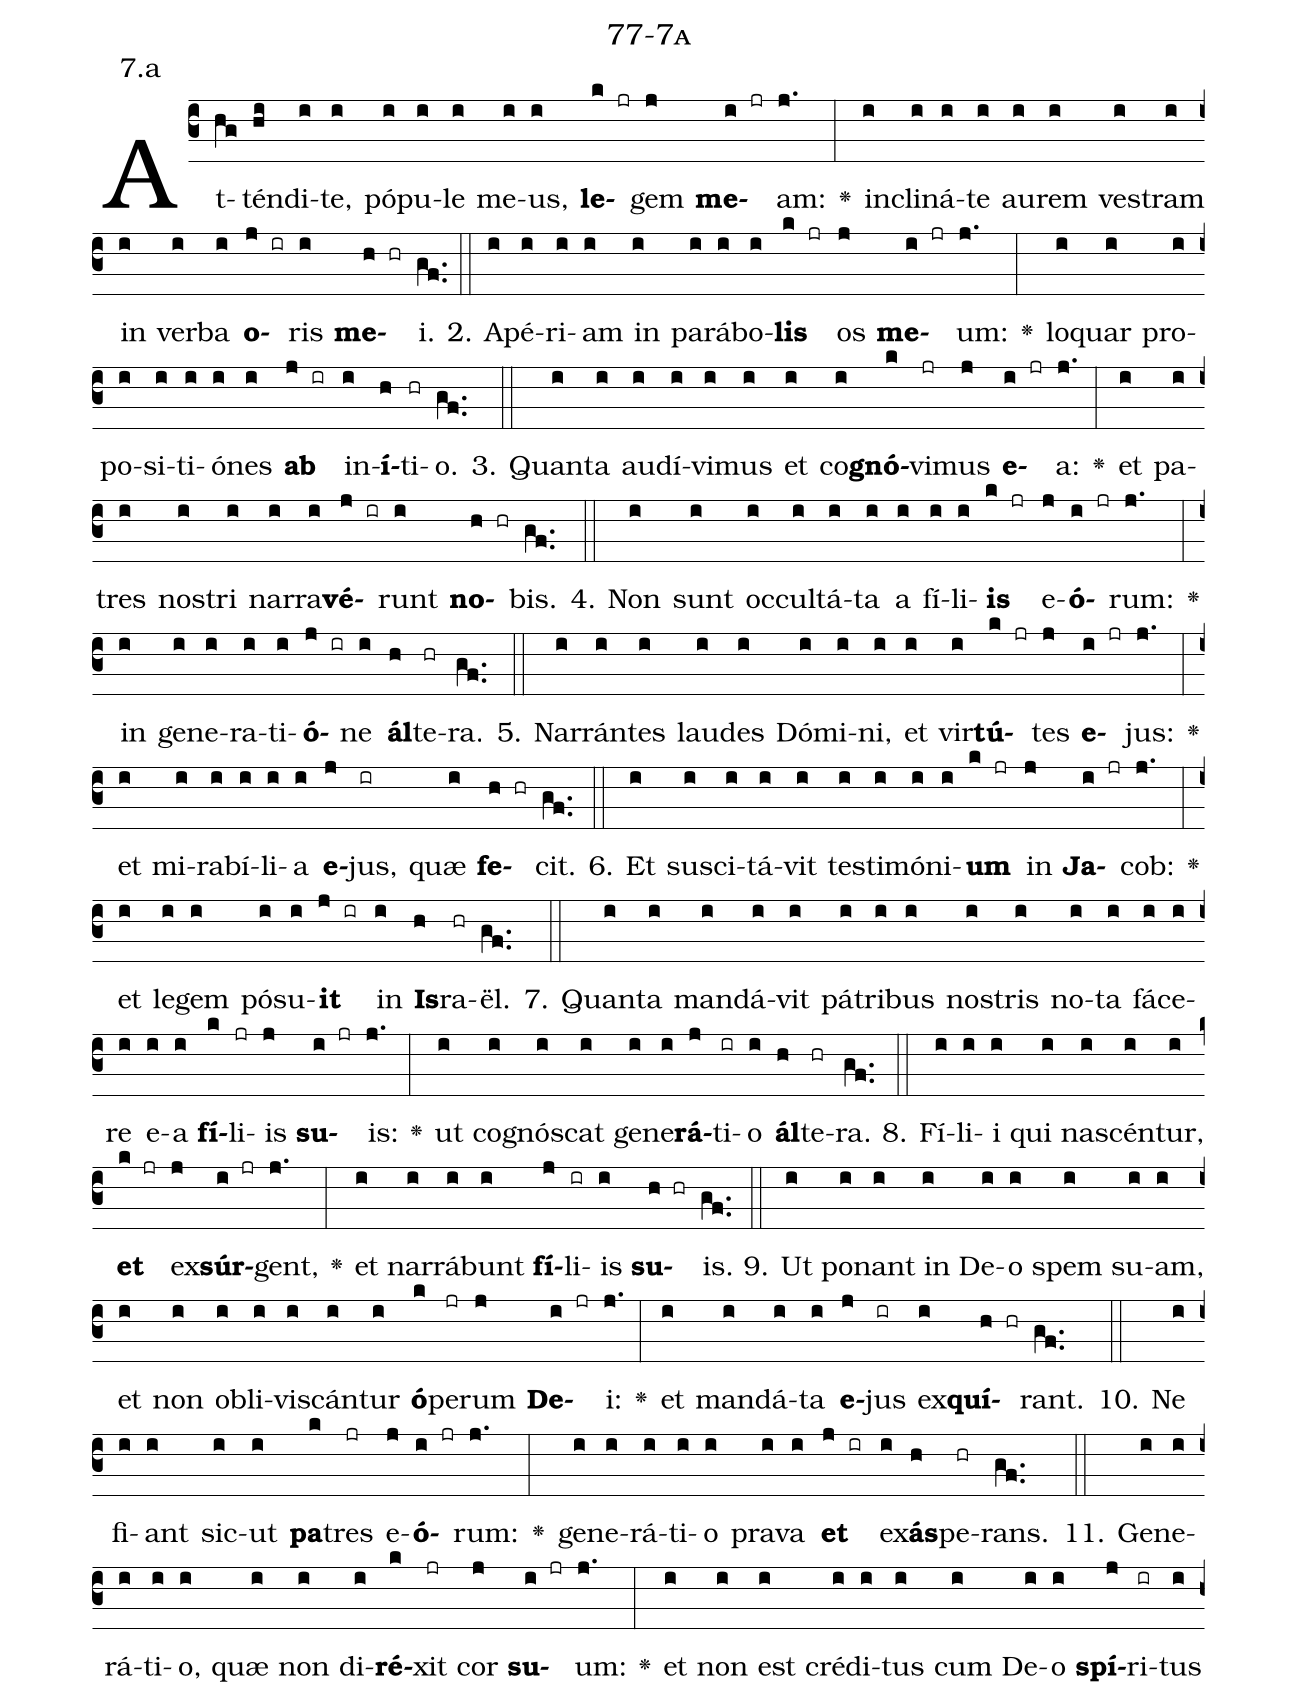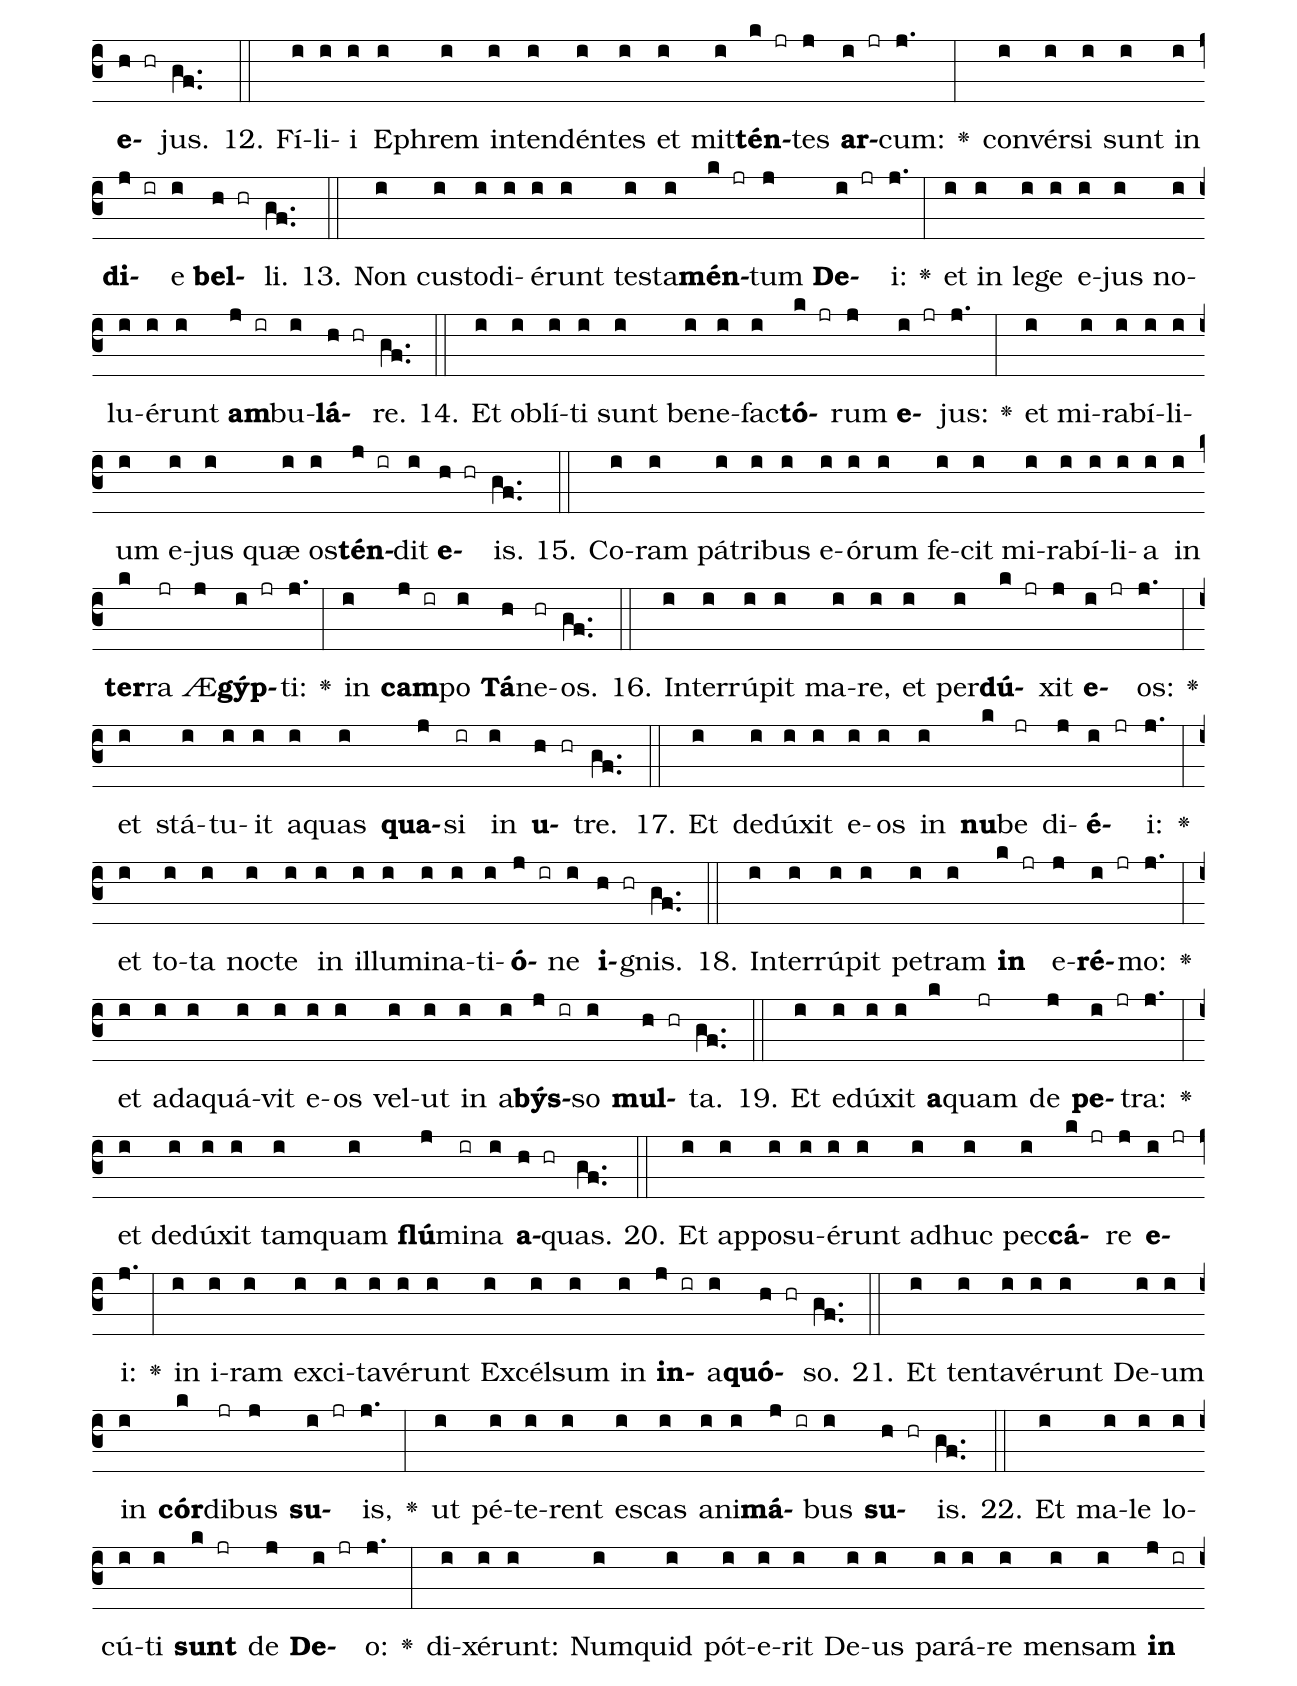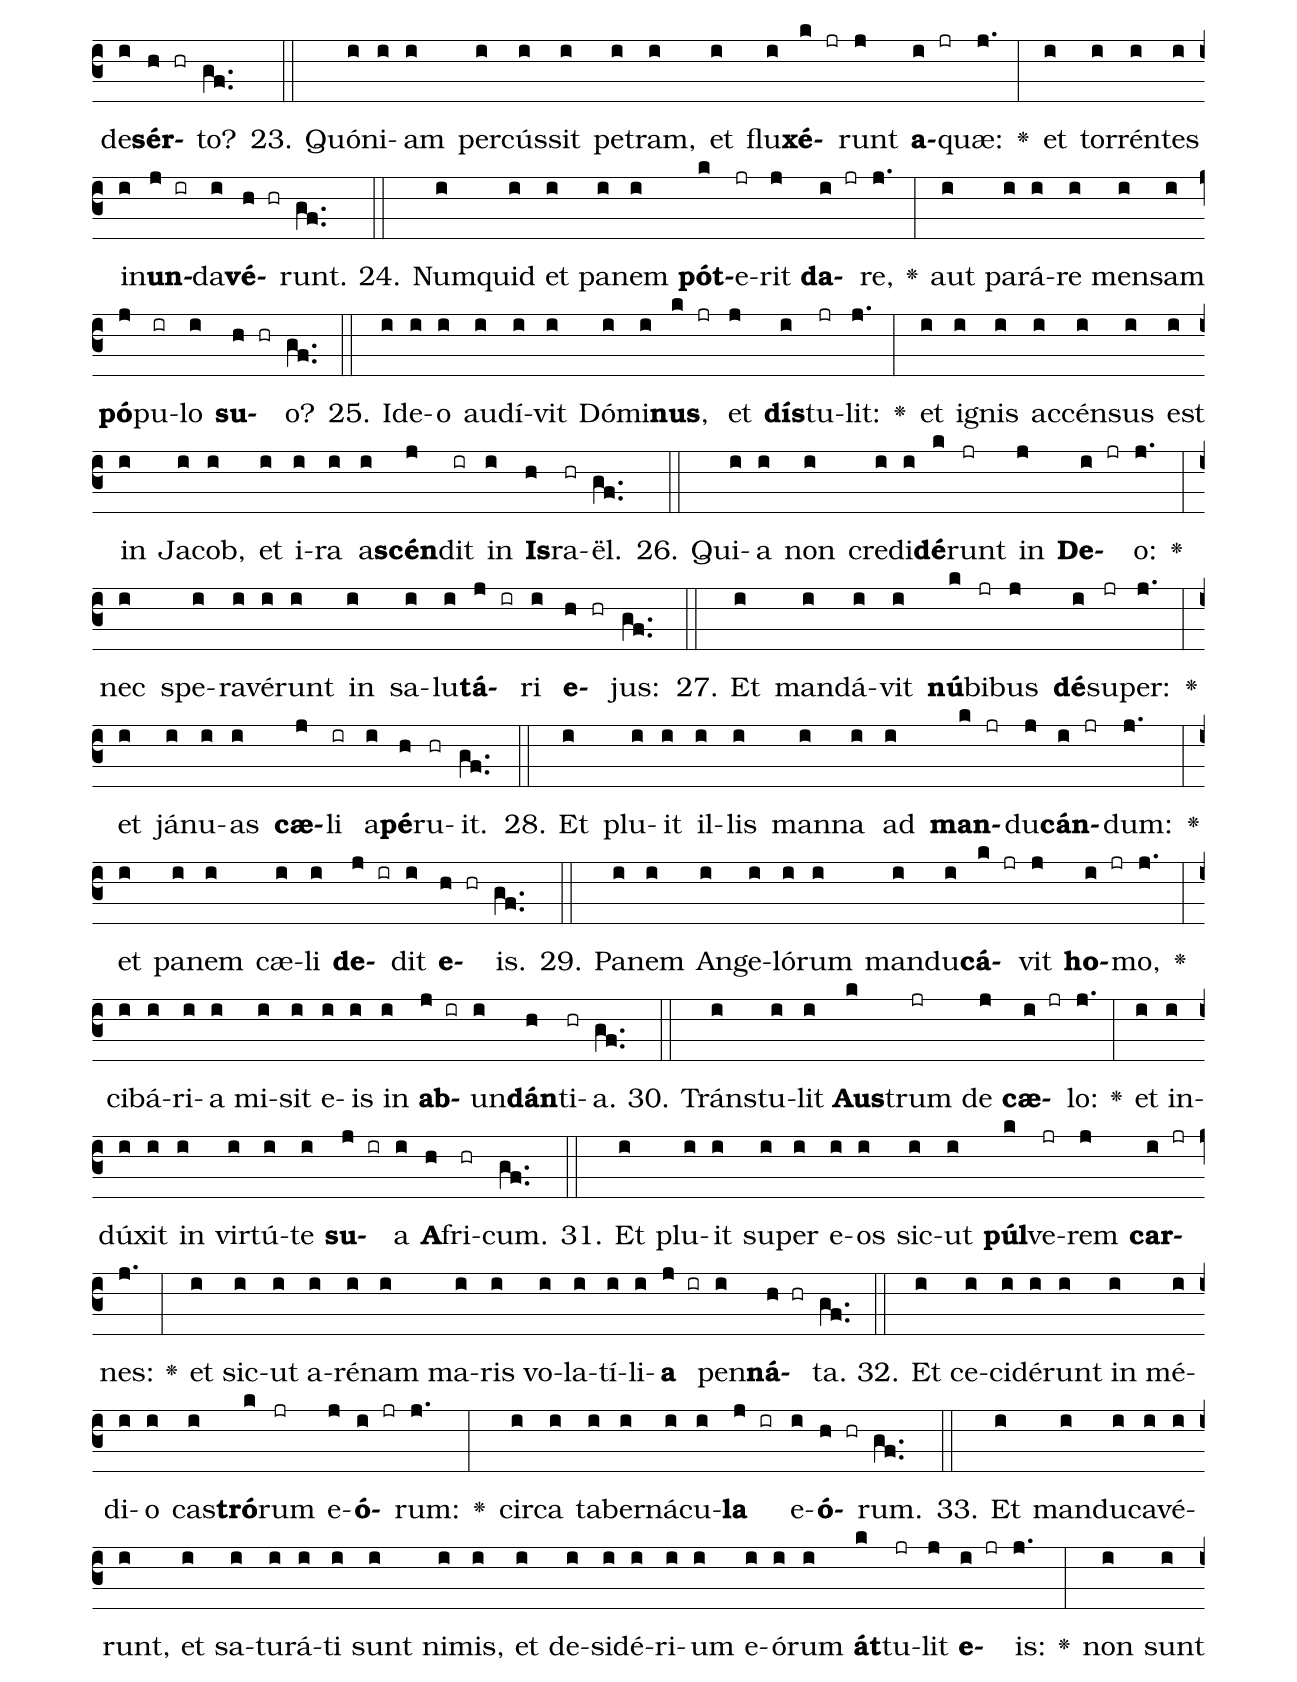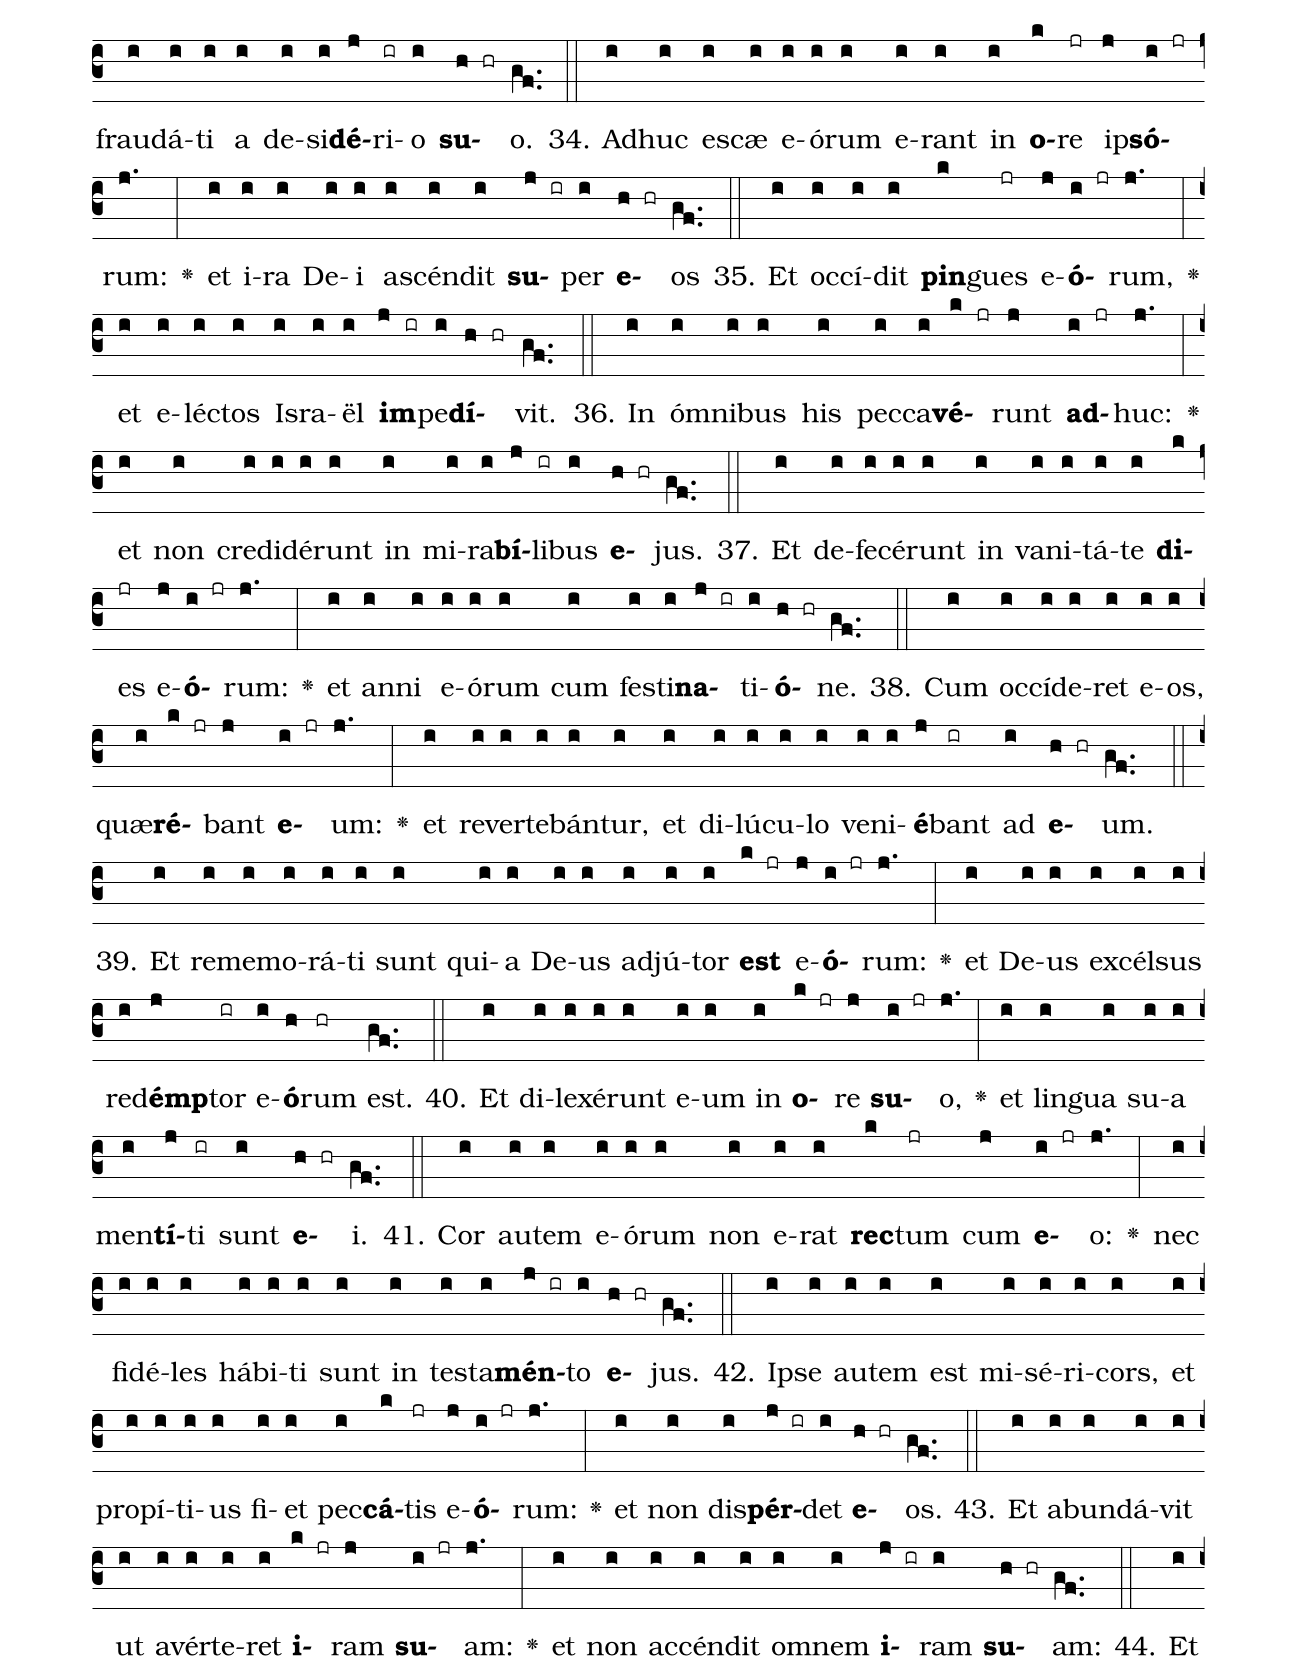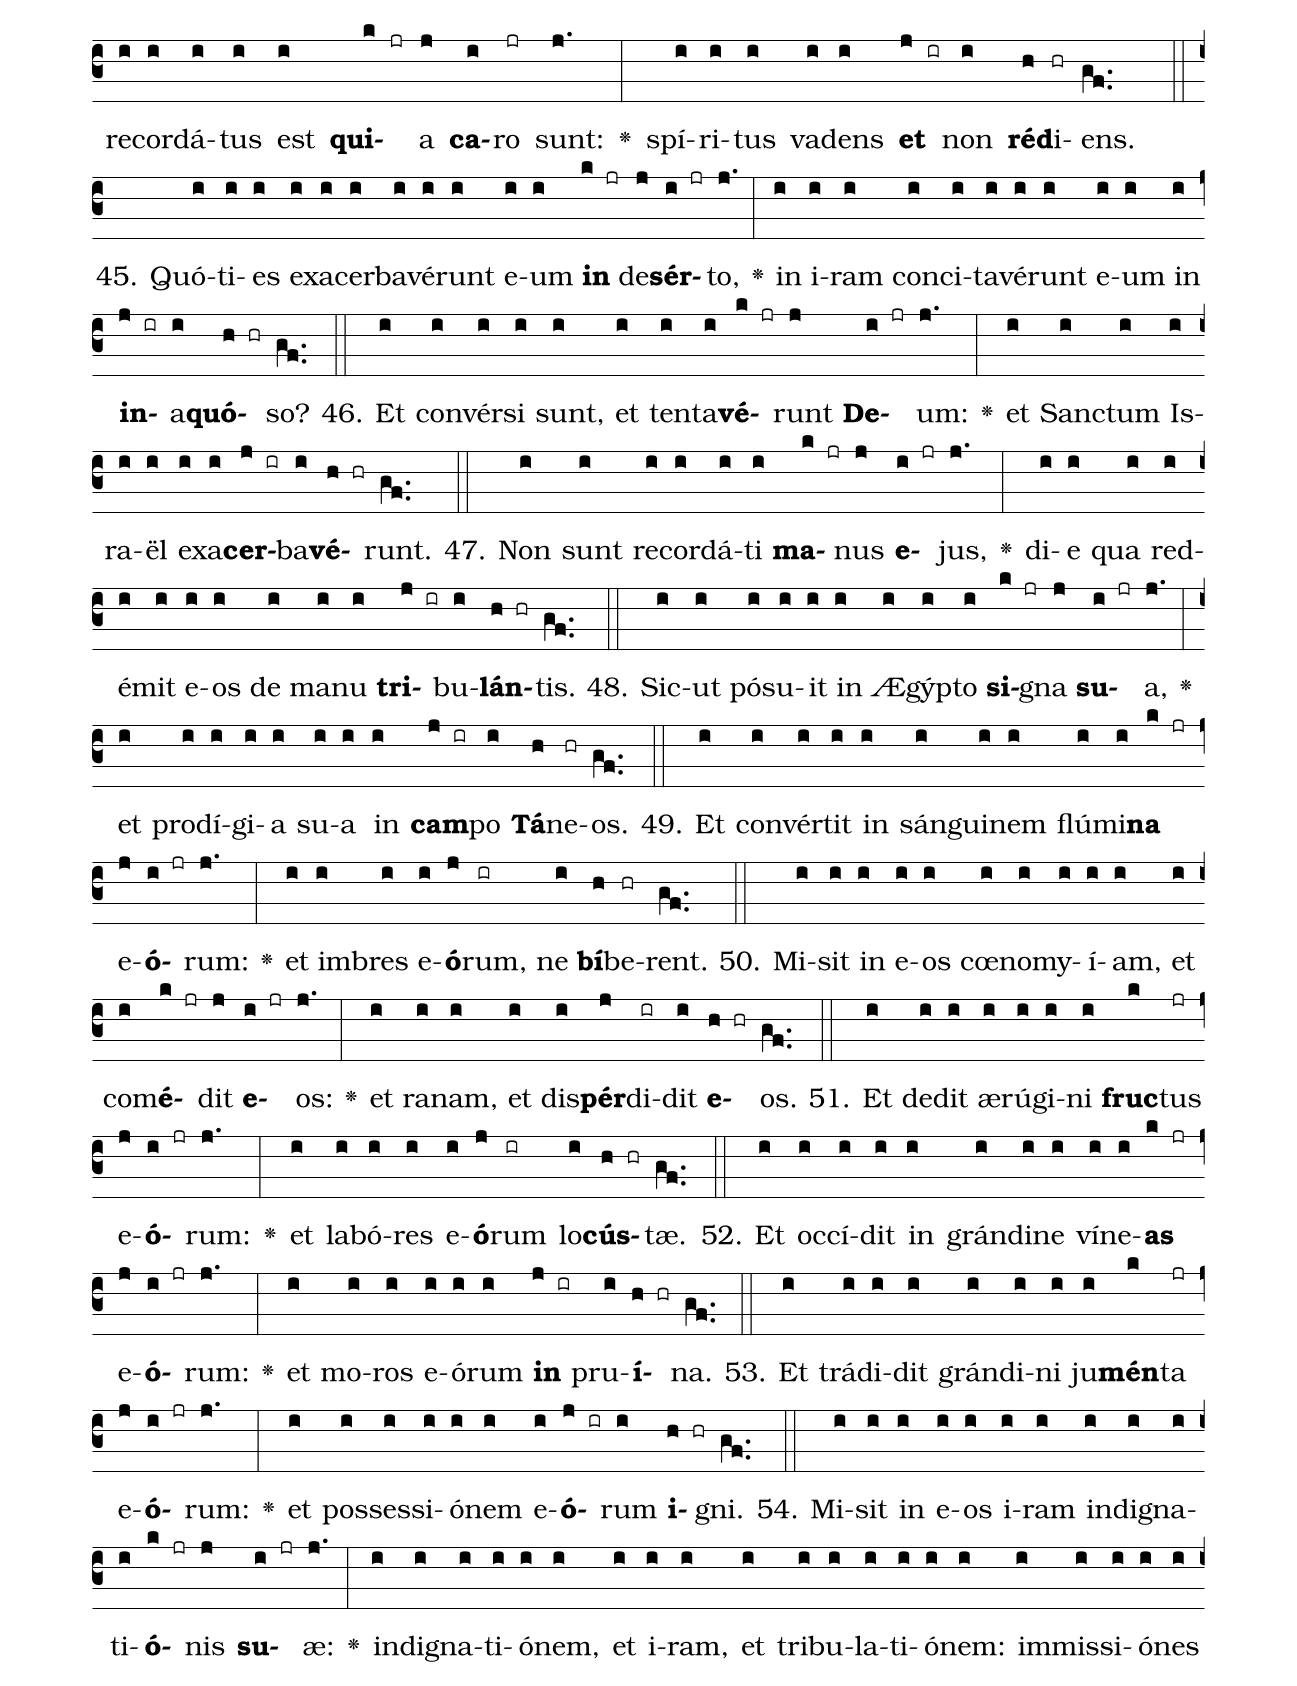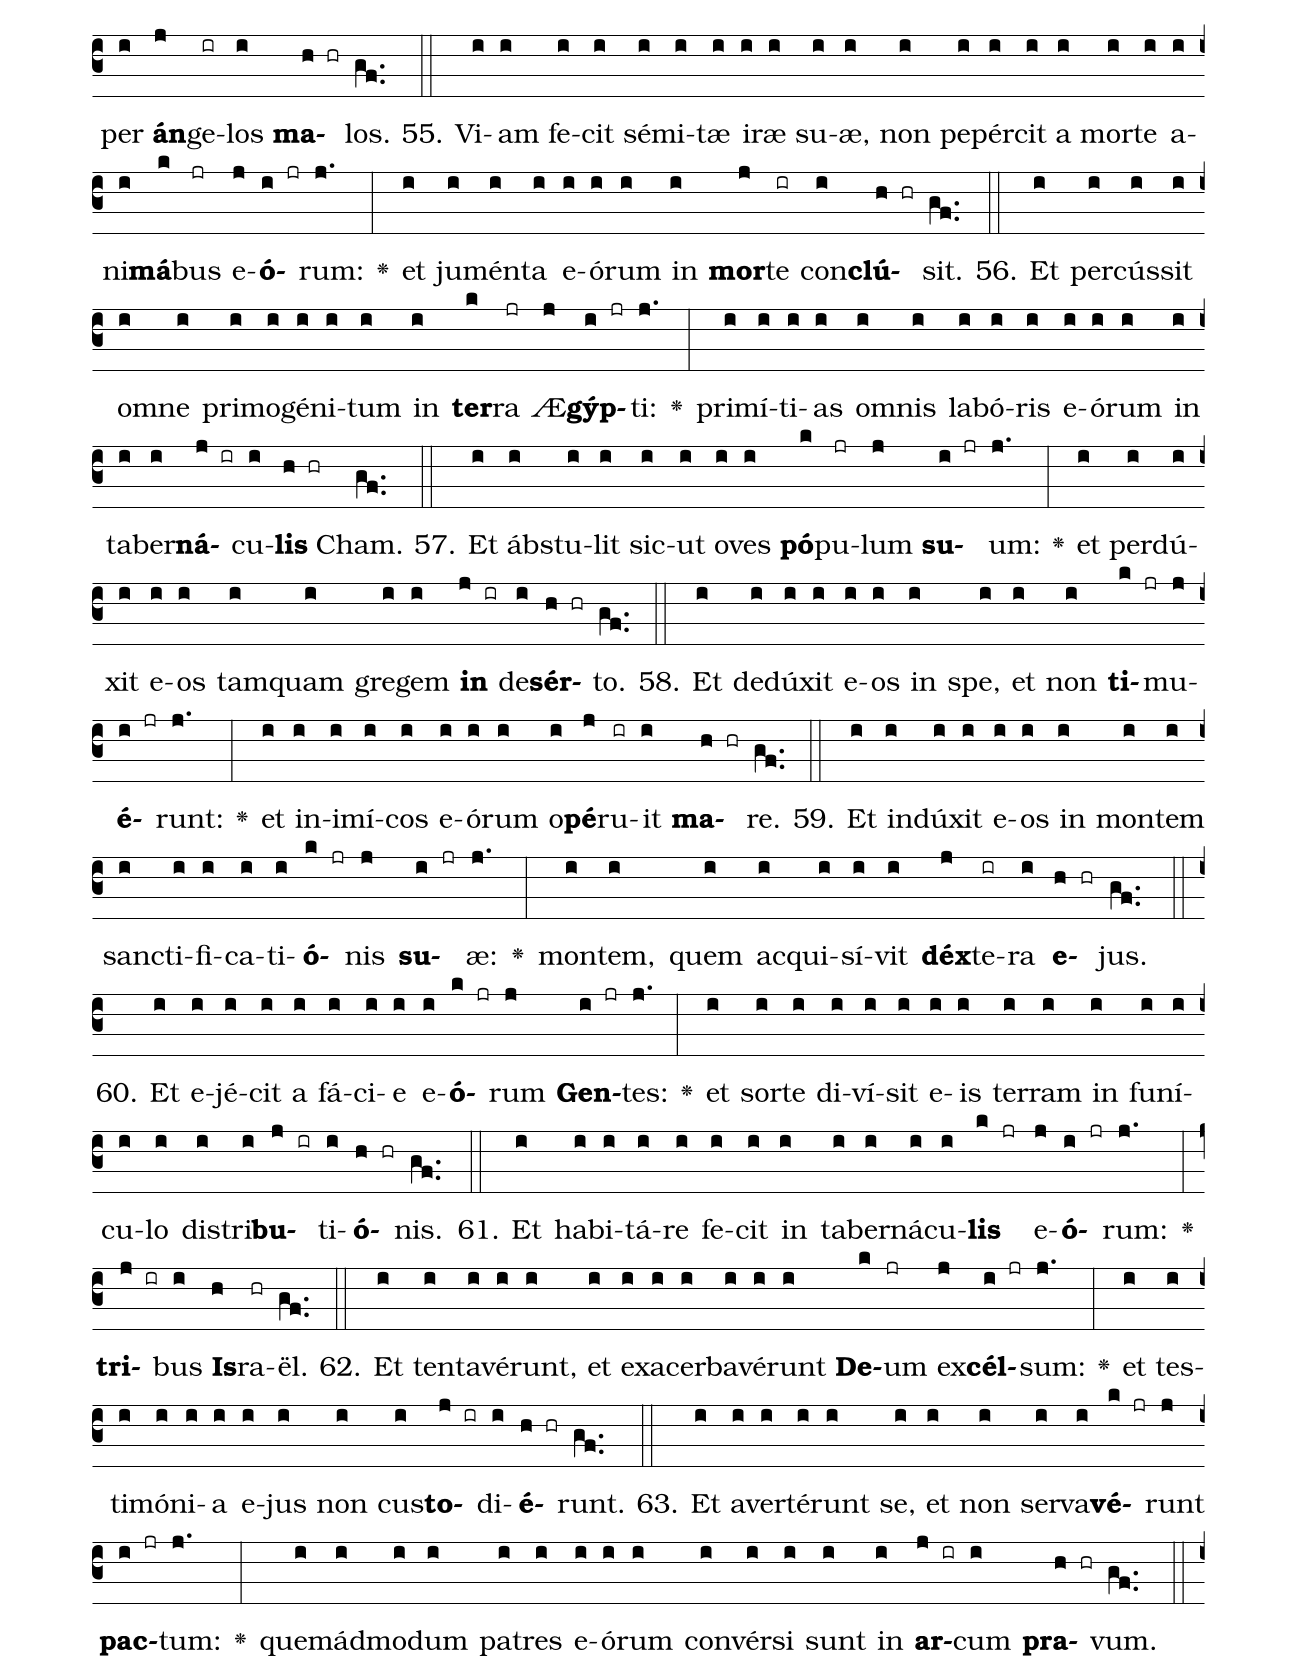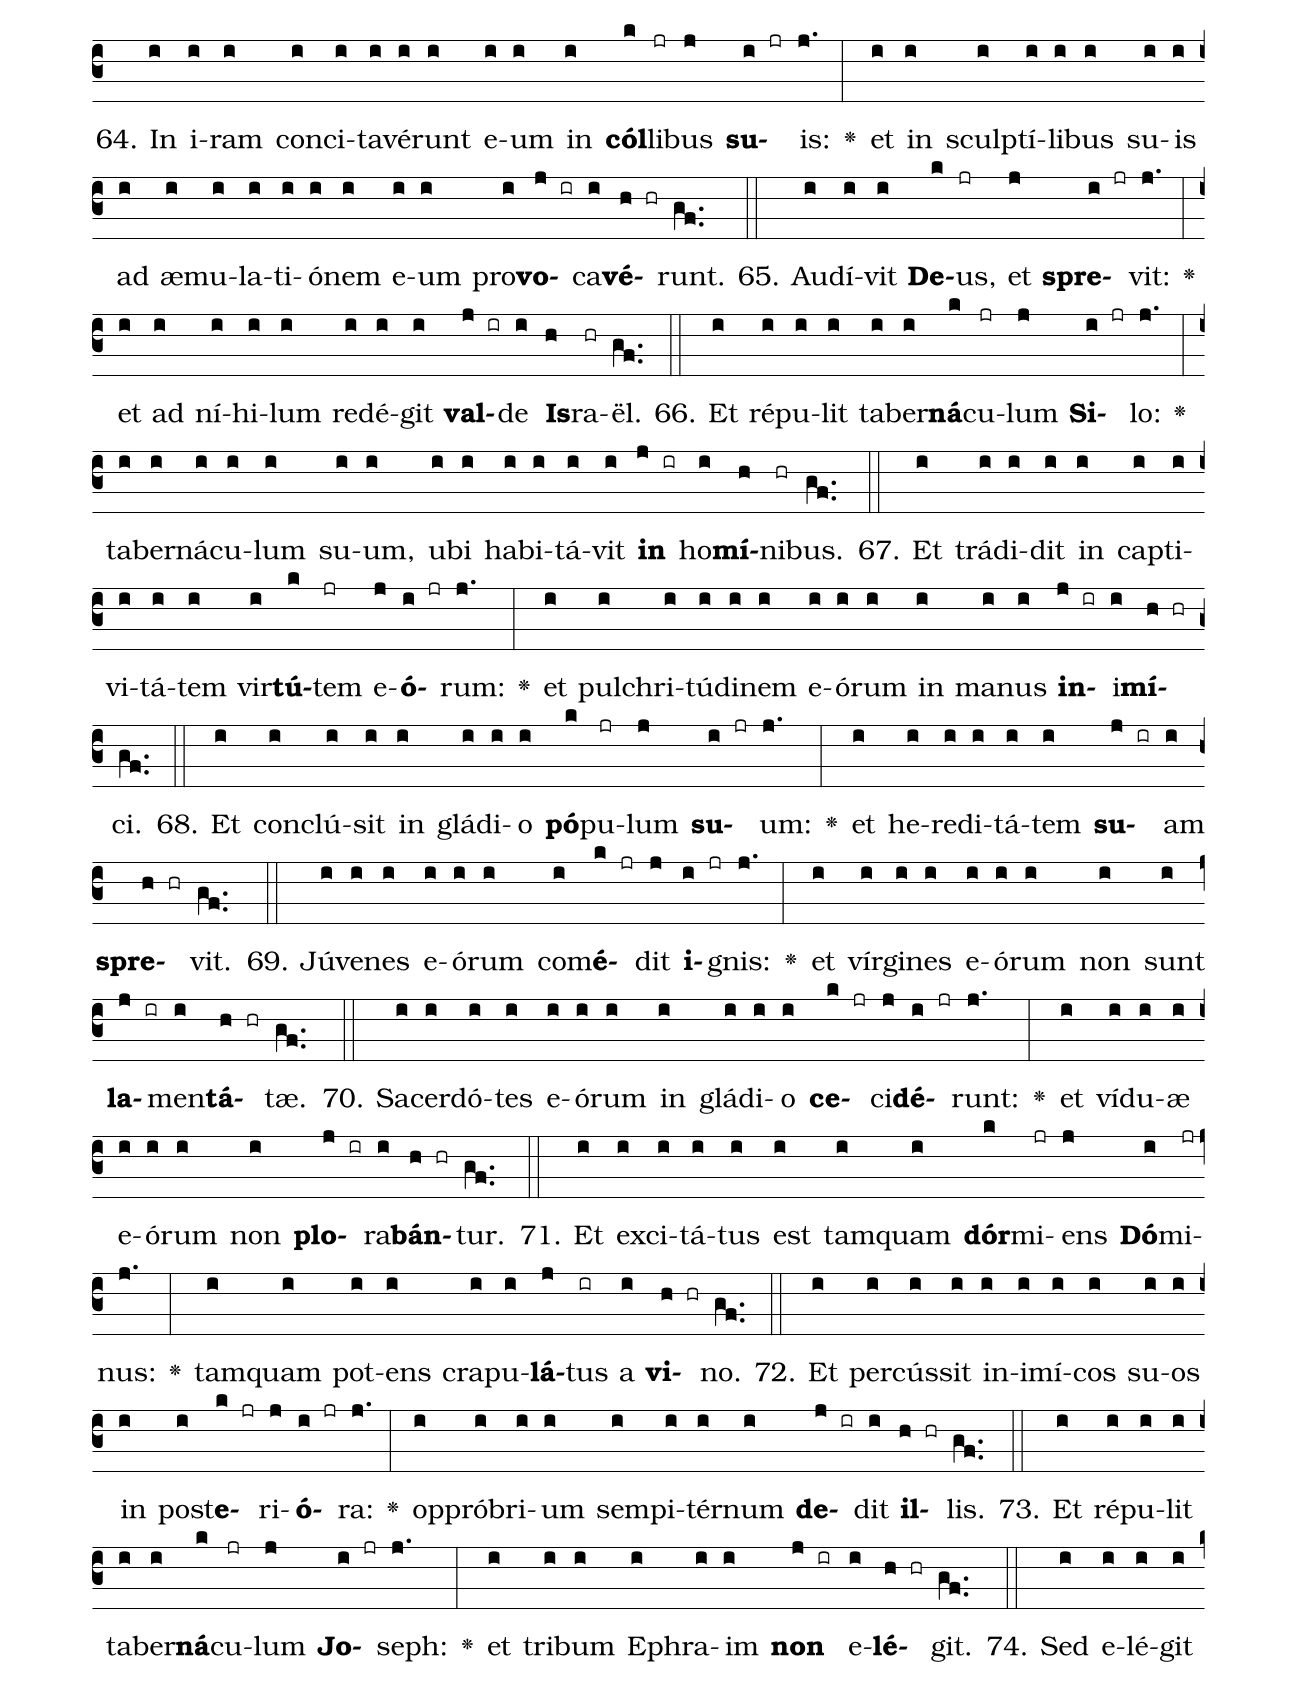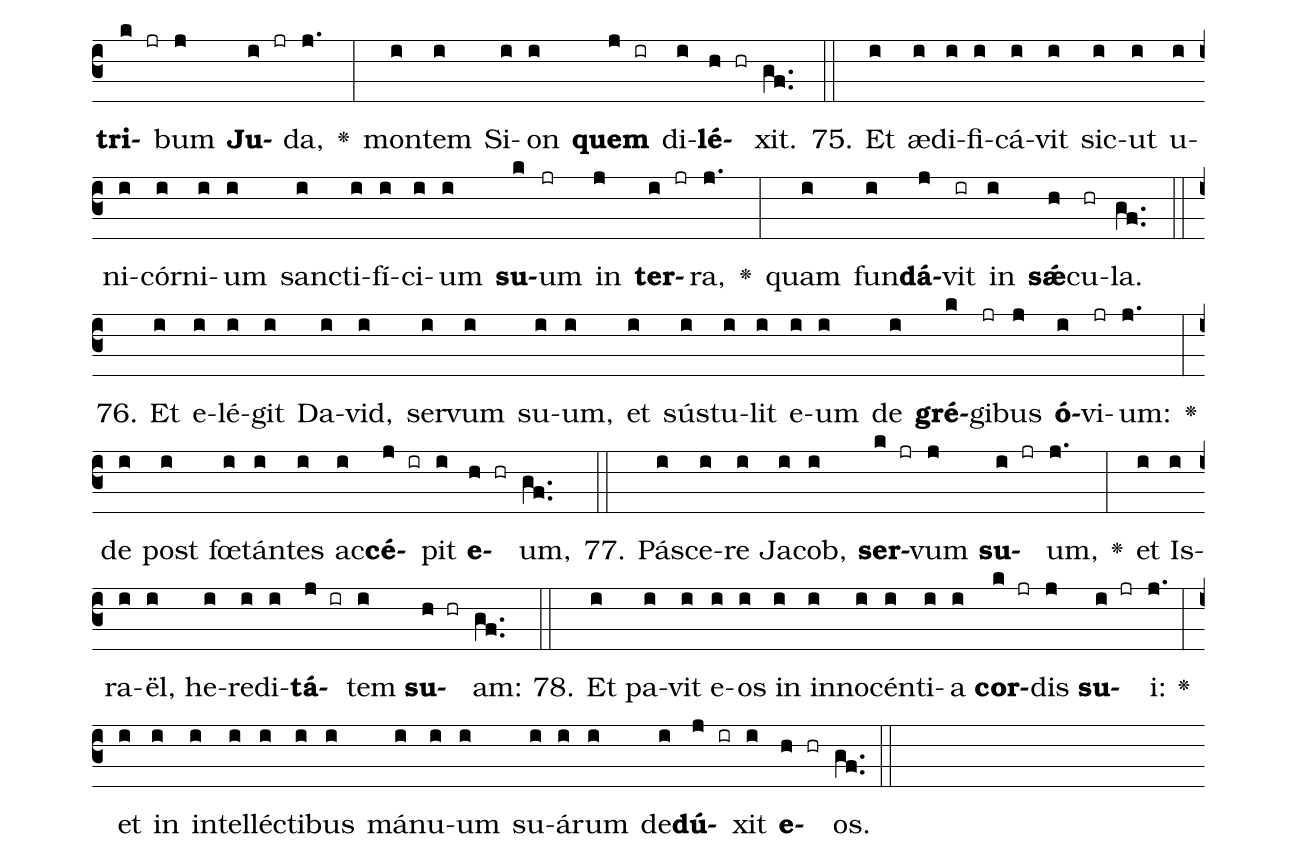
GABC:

name: 77-7a;
annotation: 7.a;
%%
(c3)At(hg)tén(hi)di(i)te,(i) pó(i)pu(i)le(i) me(i)us,(i) <b>le</b>(k jr)gem(j) <b>me</b>(i jr)am:(j.) <v>\greheightstar</v>(:) in(i)cli(i)ná(i)te(i) au(i)rem(i) ves(i)tram(i) in(i) ver(i)ba(i) <b>o</b>(j ir)ris(i) <b>me</b>(h hr)i.(gf..) (::)
2. A(i)pé(i)ri(i)am(i) in(i) pa(i)rá(i)bo(i)<b>lis</b>(k jr) os(j) <b>me</b>(i jr)um:(j.) <v>\greheightstar</v>(:) lo(i)quar(i) pro(i)po(i)si(i)ti(i)ó(i)nes(i) <b>ab</b>(j ir) in(i)<b>í</b>(h)ti(hr)o.(gf..) (::)
3. Quan(i)ta(i) au(i)dí(i)vi(i)mus(i) et(i) co(i)<b>gnó</b>(k)vi(jr)mus(j) <b>e</b>(i jr)a:(j.) <v>\greheightstar</v>(:) et(i) pa(i)tres(i) nos(i)tri(i) nar(i)ra(i)<b>vé</b>(j ir)runt(i) <b>no</b>(h hr)bis.(gf..) (::)
4. Non(i) sunt(i) oc(i)cul(i)tá(i)ta(i) a(i) fí(i)li(i)<b>is</b>(k jr) e(j)<b>ó</b>(i jr)rum:(j.) <v>\greheightstar</v>(:) in(i) ge(i)ne(i)ra(i)ti(i)<b>ó</b>(j ir)ne(i) <b>ál</b>(h)te(hr)ra.(gf..) (::)
5. Nar(i)rán(i)tes(i) lau(i)des(i) Dó(i)mi(i)ni,(i) et(i) vir(i)<b>tú</b>(k jr)tes(j) <b>e</b>(i jr)jus:(j.) <v>\greheightstar</v>(:) et(i) mi(i)ra(i)bí(i)li(i)a(i) <b>e</b>(j)jus,(ir) quæ(i) <b>fe</b>(h hr)cit.(gf..) (::)
6. Et(i) su(i)sci(i)tá(i)vit(i) tes(i)ti(i)mó(i)ni(i)<b>um</b>(k jr) in(j) <b>Ja</b>(i jr)cob:(j.) <v>\greheightstar</v>(:) et(i) le(i)gem(i) pó(i)su(i)<b>it</b>(j ir) in(i) <b>Is</b>(h)ra(hr)ël.(gf..) (::)
7. Quan(i)ta(i) man(i)dá(i)vit(i) pá(i)tri(i)bus(i) nos(i)tris(i) no(i)ta(i) fá(i)ce(i)re(i) e(i)a(i) <b>fí</b>(k)li(jr)is(j) <b>su</b>(i jr)is:(j.) <v>\greheightstar</v>(:) ut(i) co(i)gnós(i)cat(i) ge(i)ne(i)<b>rá</b>(j)ti(ir)o(i) <b>ál</b>(h)te(hr)ra.(gf..) (::)
8. Fí(i)li(i)i(i) qui(i) na(i)scén(i)tur,(i) <b>et</b>(k jr) ex(j)<b>súr</b>(i jr)gent,(j.) <v>\greheightstar</v>(:) et(i) nar(i)rá(i)bunt(i) <b>fí</b>(j)li(ir)is(i) <b>su</b>(h hr)is.(gf..) (::)
9. Ut(i) po(i)nant(i) in(i) De(i)o(i) spem(i) su(i)am,(i) et(i) non(i) ob(i)li(i)vis(i)cán(i)tur(i) <b>ó</b>(k)pe(jr)rum(j) <b>De</b>(i jr)i:(j.) <v>\greheightstar</v>(:) et(i) man(i)dá(i)ta(i) <b>e</b>(j)jus(ir) ex(i)<b>quí</b>(h hr)rant.(gf..) (::)
10. Ne(i) fi(i)ant(i) sic(i)ut(i) <b>pa</b>(k)tres(jr) e(j)<b>ó</b>(i jr)rum:(j.) <v>\greheightstar</v>(:) ge(i)ne(i)rá(i)ti(i)o(i) pra(i)va(i) <b>et</b>(j ir) ex(i)<b>ás</b>(h)pe(hr)rans.(gf..) (::)
11. Ge(i)ne(i)rá(i)ti(i)o,(i) quæ(i) non(i) di(i)<b>ré</b>(k)xit(jr) cor(j) <b>su</b>(i jr)um:(j.) <v>\greheightstar</v>(:) et(i) non(i) est(i) cré(i)di(i)tus(i) cum(i) De(i)o(i) <b>spí</b>(j)ri(ir)tus(i) <b>e</b>(h hr)jus.(gf..) (::)
12. Fí(i)li(i)i(i) E(i)phrem(i) in(i)ten(i)dén(i)tes(i) et(i) mit(i)<b>tén</b>(k jr)tes(j) <b>ar</b>(i jr)cum:(j.) <v>\greheightstar</v>(:) con(i)vér(i)si(i) sunt(i) in(i) <b>di</b>(j ir)e(i) <b>bel</b>(h hr)li.(gf..) (::)
13. Non(i) cus(i)to(i)di(i)é(i)runt(i) tes(i)ta(i)<b>mén</b>(k jr)tum(j) <b>De</b>(i jr)i:(j.) <v>\greheightstar</v>(:) et(i) in(i) le(i)ge(i) e(i)jus(i) no(i)lu(i)é(i)runt(i) <b>am</b>(j ir)bu(i)<b>lá</b>(h hr)re.(gf..) (::)
14. Et(i) ob(i)lí(i)ti(i) sunt(i) be(i)ne(i)fac(i)<b>tó</b>(k jr)rum(j) <b>e</b>(i jr)jus:(j.) <v>\greheightstar</v>(:) et(i) mi(i)ra(i)bí(i)li(i)um(i) e(i)jus(i) quæ(i) os(i)<b>tén</b>(j ir)dit(i) <b>e</b>(h hr)is.(gf..) (::)
15. Co(i)ram(i) pá(i)tri(i)bus(i) e(i)ó(i)rum(i) fe(i)cit(i) mi(i)ra(i)bí(i)li(i)a(i) in(i) <b>ter</b>(k)ra(jr) Æ(j)<b>gýp</b>(i jr)ti:(j.) <v>\greheightstar</v>(:) in(i) <b>cam</b>(j ir)po(i) <b>Tá</b>(h)ne(hr)os.(gf..) (::)
16. In(i)ter(i)rú(i)pit(i) ma(i)re,(i) et(i) per(i)<b>dú</b>(k jr)xit(j) <b>e</b>(i jr)os:(j.) <v>\greheightstar</v>(:) et(i) stá(i)tu(i)it(i) a(i)quas(i) <b>qua</b>(j)si(ir) in(i) <b>u</b>(h hr)tre.(gf..) (::)
17. Et(i) de(i)dú(i)xit(i) e(i)os(i) in(i) <b>nu</b>(k)be(jr) di(j)<b>é</b>(i jr)i:(j.) <v>\greheightstar</v>(:) et(i) to(i)ta(i) noc(i)te(i) in(i) il(i)lu(i)mi(i)na(i)ti(i)<b>ó</b>(j ir)ne(i) <b>i</b>(h hr)gnis.(gf..) (::)
18. In(i)ter(i)rú(i)pit(i) pe(i)tram(i) <b>in</b>(k jr) e(j)<b>ré</b>(i jr)mo:(j.) <v>\greheightstar</v>(:) et(i) ad(i)a(i)quá(i)vit(i) e(i)os(i) vel(i)ut(i) in(i) a(i)<b>býs</b>(j ir)so(i) <b>mul</b>(h hr)ta.(gf..) (::)
19. Et(i) e(i)dú(i)xit(i) <b>a</b>(k)quam(jr) de(j) <b>pe</b>(i jr)tra:(j.) <v>\greheightstar</v>(:) et(i) de(i)dú(i)xit(i) tam(i)quam(i) <b>flú</b>(j)mi(ir)na(i) <b>a</b>(h hr)quas.(gf..) (::)
20. Et(i) ap(i)po(i)su(i)é(i)runt(i) ad(i)huc(i) pec(i)<b>cá</b>(k jr)re(j) <b>e</b>(i jr)i:(j.) <v>\greheightstar</v>(:) in(i) i(i)ram(i) ex(i)ci(i)ta(i)vé(i)runt(i) Ex(i)cél(i)sum(i) in(i) <b>in</b>(j ir)a(i)<b>quó</b>(h hr)so.(gf..) (::)
21. Et(i) ten(i)ta(i)vé(i)runt(i) De(i)um(i) in(i) <b>cór</b>(k)di(jr)bus(j) <b>su</b>(i jr)is,(j.) <v>\greheightstar</v>(:) ut(i) pé(i)te(i)rent(i) es(i)cas(i) a(i)ni(i)<b>má</b>(j ir)bus(i) <b>su</b>(h hr)is.(gf..) (::)
22. Et(i) ma(i)le(i) lo(i)cú(i)ti(i) <b>sunt</b>(k jr) de(j) <b>De</b>(i jr)o:(j.) <v>\greheightstar</v>(:) di(i)xé(i)runt:(i) Num(i)quid(i) pót(i)e(i)rit(i) De(i)us(i) pa(i)rá(i)re(i) men(i)sam(i) <b>in</b>(j ir) de(i)<b>sér</b>(h hr)to?(gf..) (::)
23. Quón(i)i(i)am(i) per(i)cús(i)sit(i) pe(i)tram,(i) et(i) flu(i)<b>xé</b>(k jr)runt(j) <b>a</b>(i jr)quæ:(j.) <v>\greheightstar</v>(:) et(i) tor(i)rén(i)tes(i) in(i)<b>un</b>(j ir)da(i)<b>vé</b>(h hr)runt.(gf..) (::)
24. Num(i)quid(i) et(i) pa(i)nem(i) <b>pót</b>(k)e(jr)rit(j) <b>da</b>(i jr)re,(j.) <v>\greheightstar</v>(:) aut(i) pa(i)rá(i)re(i) men(i)sam(i) <b>pó</b>(j)pu(ir)lo(i) <b>su</b>(h hr)o?(gf..) (::)
25. Id(i)e(i)o(i) au(i)dí(i)vit(i) Dó(i)mi(i)<b>nus</b>,(k jr) et(j) <b>dís</b>(i)tu(jr)lit:(j.) <v>\greheightstar</v>(:) et(i) i(i)gnis(i) ac(i)cén(i)sus(i) est(i) in(i) Ja(i)cob,(i) et(i) i(i)ra(i) a(i)<b>scén</b>(j)dit(ir) in(i) <b>Is</b>(h)ra(hr)ël.(gf..) (::)
26. Qui(i)a(i) non(i) cre(i)di(i)<b>dé</b>(k)runt(jr) in(j) <b>De</b>(i jr)o:(j.) <v>\greheightstar</v>(:) nec(i) spe(i)ra(i)vé(i)runt(i) in(i) sa(i)lu(i)<b>tá</b>(j ir)ri(i) <b>e</b>(h hr)jus:(gf..) (::)
27. Et(i) man(i)dá(i)vit(i) <b>nú</b>(k)bi(jr)bus(j) <b>dé</b>(i)su(jr)per:(j.) <v>\greheightstar</v>(:) et(i) já(i)nu(i)as(i) <b>cæ</b>(j)li(ir) a(i)<b>pé</b>(h)ru(hr)it.(gf..) (::)
28. Et(i) plu(i)it(i) il(i)lis(i) man(i)na(i) ad(i) <b>man</b>(k jr)du(j)<b>cán</b>(i jr)dum:(j.) <v>\greheightstar</v>(:) et(i) pa(i)nem(i) cæ(i)li(i) <b>de</b>(j ir)dit(i) <b>e</b>(h hr)is.(gf..) (::)
29. Pa(i)nem(i) An(i)ge(i)ló(i)rum(i) man(i)du(i)<b>cá</b>(k jr)vit(j) <b>ho</b>(i jr)mo,(j.) <v>\greheightstar</v>(:) ci(i)bá(i)ri(i)a(i) mi(i)sit(i) e(i)is(i) in(i) <b>ab</b>(j ir)un(i)<b>dán</b>(h)ti(hr)a.(gf..) (::)
30. Tráns(i)tu(i)lit(i) <b>Aus</b>(k)trum(jr) de(j) <b>cæ</b>(i jr)lo:(j.) <v>\greheightstar</v>(:) et(i) in(i)dú(i)xit(i) in(i) vir(i)tú(i)te(i) <b>su</b>(j ir)a(i) <b>A</b>(h)fri(hr)cum.(gf..) (::)
31. Et(i) plu(i)it(i) su(i)per(i) e(i)os(i) sic(i)ut(i) <b>púl</b>(k)ve(jr)rem(j) <b>car</b>(i jr)nes:(j.) <v>\greheightstar</v>(:) et(i) sic(i)ut(i) a(i)ré(i)nam(i) ma(i)ris(i) vo(i)la(i)tí(i)li(i)<b>a</b>(j ir) pen(i)<b>ná</b>(h hr)ta.(gf..) (::)
32. Et(i) ce(i)ci(i)dé(i)runt(i) in(i) mé(i)di(i)o(i) cas(i)<b>tró</b>(k)rum(jr) e(j)<b>ó</b>(i jr)rum:(j.) <v>\greheightstar</v>(:) cir(i)ca(i) ta(i)ber(i)ná(i)cu(i)<b>la</b>(j ir) e(i)<b>ó</b>(h hr)rum.(gf..) (::)
33. Et(i) man(i)du(i)ca(i)vé(i)runt,(i) et(i) sa(i)tu(i)rá(i)ti(i) sunt(i) ni(i)mis,(i) et(i) de(i)si(i)dé(i)ri(i)um(i) e(i)ó(i)rum(i) <b>át</b>(k)tu(jr)lit(j) <b>e</b>(i jr)is:(j.) <v>\greheightstar</v>(:) non(i) sunt(i) frau(i)dá(i)ti(i) a(i) de(i)si(i)<b>dé</b>(j)ri(ir)o(i) <b>su</b>(h hr)o.(gf..) (::)
34. Ad(i)huc(i) e(i)scæ(i) e(i)ó(i)rum(i) e(i)rant(i) in(i) <b>o</b>(k)re(jr) ip(j)<b>só</b>(i jr)rum:(j.) <v>\greheightstar</v>(:) et(i) i(i)ra(i) De(i)i(i) a(i)scén(i)dit(i) <b>su</b>(j ir)per(i) <b>e</b>(h hr)os(gf..) (::)
35. Et(i) oc(i)cí(i)dit(i) <b>pin</b>(k)gues(jr) e(j)<b>ó</b>(i jr)rum,(j.) <v>\greheightstar</v>(:) et(i) e(i)léc(i)tos(i) Is(i)ra(i)ël(i) <b>im</b>(j ir)pe(i)<b>dí</b>(h hr)vit.(gf..) (::)
36. In(i) óm(i)ni(i)bus(i) his(i) pec(i)ca(i)<b>vé</b>(k jr)runt(j) <b>ad</b>(i jr)huc:(j.) <v>\greheightstar</v>(:) et(i) non(i) cre(i)di(i)dé(i)runt(i) in(i) mi(i)ra(i)<b>bí</b>(j)li(ir)bus(i) <b>e</b>(h hr)jus.(gf..) (::)
37. Et(i) de(i)fe(i)cé(i)runt(i) in(i) va(i)ni(i)tá(i)te(i) <b>di</b>(k)es(jr) e(j)<b>ó</b>(i jr)rum:(j.) <v>\greheightstar</v>(:) et(i) an(i)ni(i) e(i)ó(i)rum(i) cum(i) fes(i)ti(i)<b>na</b>(j ir)ti(i)<b>ó</b>(h hr)ne.(gf..) (::)
38. Cum(i) oc(i)cí(i)de(i)ret(i) e(i)os,(i) quæ(i)<b>ré</b>(k jr)bant(j) <b>e</b>(i jr)um:(j.) <v>\greheightstar</v>(:) et(i) re(i)ver(i)te(i)bán(i)tur,(i) et(i) di(i)lú(i)cu(i)lo(i) ve(i)ni(i)<b>é</b>(j)bant(ir) ad(i) <b>e</b>(h hr)um.(gf..) (::)
39. Et(i) re(i)me(i)mo(i)rá(i)ti(i) sunt(i) qui(i)a(i) De(i)us(i) ad(i)jú(i)tor(i) <b>est</b>(k jr) e(j)<b>ó</b>(i jr)rum:(j.) <v>\greheightstar</v>(:) et(i) De(i)us(i) ex(i)cél(i)sus(i) red(i)<b>émp</b>(j)tor(ir) e(i)<b>ó</b>(h)rum(hr) est.(gf..) (::)
40. Et(i) di(i)le(i)xé(i)runt(i) e(i)um(i) in(i) <b>o</b>(k jr)re(j) <b>su</b>(i jr)o,(j.) <v>\greheightstar</v>(:) et(i) lin(i)gua(i) su(i)a(i) men(i)<b>tí</b>(j)ti(ir) sunt(i) <b>e</b>(h hr)i.(gf..) (::)
41. Cor(i) au(i)tem(i) e(i)ó(i)rum(i) non(i) e(i)rat(i) <b>rec</b>(k)tum(jr) cum(j) <b>e</b>(i jr)o:(j.) <v>\greheightstar</v>(:) nec(i) fi(i)dé(i)les(i) há(i)bi(i)ti(i) sunt(i) in(i) tes(i)ta(i)<b>mén</b>(j ir)to(i) <b>e</b>(h hr)jus.(gf..) (::)
42. Ip(i)se(i) au(i)tem(i) est(i) mi(i)sé(i)ri(i)cors,(i) et(i) pro(i)pí(i)ti(i)us(i) fi(i)et(i) pec(i)<b>cá</b>(k)tis(jr) e(j)<b>ó</b>(i jr)rum:(j.) <v>\greheightstar</v>(:) et(i) non(i) dis(i)<b>pér</b>(j ir)det(i) <b>e</b>(h hr)os.(gf..) (::)
43. Et(i) ab(i)un(i)dá(i)vit(i) ut(i) a(i)vér(i)te(i)ret(i) <b>i</b>(k jr)ram(j) <b>su</b>(i jr)am:(j.) <v>\greheightstar</v>(:) et(i) non(i) ac(i)cén(i)dit(i) om(i)nem(i) <b>i</b>(j ir)ram(i) <b>su</b>(h hr)am:(gf..) (::)
44. Et(i) re(i)cor(i)dá(i)tus(i) est(i) <b>qui</b>(k jr)a(j) <b>ca</b>(i)ro(jr) sunt:(j.) <v>\greheightstar</v>(:) spí(i)ri(i)tus(i) va(i)dens(i) <b>et</b>(j ir) non(i) <b>réd</b>(h)i(hr)ens.(gf..) (::)
45. Quó(i)ti(i)es(i) ex(i)a(i)cer(i)ba(i)vé(i)runt(i) e(i)um(i) <b>in</b>(k jr) de(j)<b>sér</b>(i jr)to,(j.) <v>\greheightstar</v>(:) in(i) i(i)ram(i) con(i)ci(i)ta(i)vé(i)runt(i) e(i)um(i) in(i) <b>in</b>(j ir)a(i)<b>quó</b>(h hr)so?(gf..) (::)
46. Et(i) con(i)vér(i)si(i) sunt,(i) et(i) ten(i)ta(i)<b>vé</b>(k jr)runt(j) <b>De</b>(i jr)um:(j.) <v>\greheightstar</v>(:) et(i) Sanc(i)tum(i) Is(i)ra(i)ël(i) ex(i)a(i)<b>cer</b>(j ir)ba(i)<b>vé</b>(h hr)runt.(gf..) (::)
47. Non(i) sunt(i) re(i)cor(i)dá(i)ti(i) <b>ma</b>(k jr)nus(j) <b>e</b>(i jr)jus,(j.) <v>\greheightstar</v>(:) di(i)e(i) qua(i) red(i)é(i)mit(i) e(i)os(i) de(i) ma(i)nu(i) <b>tri</b>(j ir)bu(i)<b>lán</b>(h hr)tis.(gf..) (::)
48. Sic(i)ut(i) pó(i)su(i)it(i) in(i) Æ(i)gýp(i)to(i) <b>si</b>(k jr)gna(j) <b>su</b>(i jr)a,(j.) <v>\greheightstar</v>(:) et(i) prod(i)í(i)gi(i)a(i) su(i)a(i) in(i) <b>cam</b>(j ir)po(i) <b>Tá</b>(h)ne(hr)os.(gf..) (::)
49. Et(i) con(i)vér(i)tit(i) in(i) sán(i)gui(i)nem(i) flú(i)mi(i)<b>na</b>(k jr) e(j)<b>ó</b>(i jr)rum:(j.) <v>\greheightstar</v>(:) et(i) im(i)bres(i) e(i)<b>ó</b>(j)rum,(ir) ne(i) <b>bí</b>(h)be(hr)rent.(gf..) (::)
50. Mi(i)sit(i) in(i) e(i)os(i) cœ(i)no(i)my(i)í(i)am,(i) et(i) com(i)<b>é</b>(k jr)dit(j) <b>e</b>(i jr)os:(j.) <v>\greheightstar</v>(:) et(i) ra(i)nam,(i) et(i) dis(i)<b>pér</b>(j)di(ir)dit(i) <b>e</b>(h hr)os.(gf..) (::)
51. Et(i) de(i)dit(i) æ(i)rú(i)gi(i)ni(i) <b>fruc</b>(k)tus(jr) e(j)<b>ó</b>(i jr)rum:(j.) <v>\greheightstar</v>(:) et(i) la(i)bó(i)res(i) e(i)<b>ó</b>(j)rum(ir) lo(i)<b>cús</b>(h hr)tæ.(gf..) (::)
52. Et(i) oc(i)cí(i)dit(i) in(i) grán(i)di(i)ne(i) ví(i)ne(i)<b>as</b>(k jr) e(j)<b>ó</b>(i jr)rum:(j.) <v>\greheightstar</v>(:) et(i) mo(i)ros(i) e(i)ó(i)rum(i) <b>in</b>(j ir) pru(i)<b>í</b>(h hr)na.(gf..) (::)
53. Et(i) trá(i)di(i)dit(i) grán(i)di(i)ni(i) ju(i)<b>mén</b>(k)ta(jr) e(j)<b>ó</b>(i jr)rum:(j.) <v>\greheightstar</v>(:) et(i) pos(i)ses(i)si(i)ó(i)nem(i) e(i)<b>ó</b>(j ir)rum(i) <b>i</b>(h hr)gni.(gf..) (::)
54. Mi(i)sit(i) in(i) e(i)os(i) i(i)ram(i) in(i)di(i)gna(i)ti(i)<b>ó</b>(k jr)nis(j) <b>su</b>(i jr)æ:(j.) <v>\greheightstar</v>(:) in(i)di(i)gna(i)ti(i)ó(i)nem,(i) et(i) i(i)ram,(i) et(i) tri(i)bu(i)la(i)ti(i)ó(i)nem:(i) im(i)mis(i)si(i)ó(i)nes(i) per(i) <b>án</b>(j)ge(ir)los(i) <b>ma</b>(h hr)los.(gf..) (::)
55. Vi(i)am(i) fe(i)cit(i) sé(i)mi(i)tæ(i) i(i)ræ(i) su(i)æ,(i) non(i) pe(i)pér(i)cit(i) a(i) mor(i)te(i) a(i)ni(i)<b>má</b>(k)bus(jr) e(j)<b>ó</b>(i jr)rum:(j.) <v>\greheightstar</v>(:) et(i) ju(i)mén(i)ta(i) e(i)ó(i)rum(i) in(i) <b>mor</b>(j)te(ir) con(i)<b>clú</b>(h hr)sit.(gf..) (::)
56. Et(i) per(i)cús(i)sit(i) om(i)ne(i) pri(i)mo(i)gé(i)ni(i)tum(i) in(i) <b>ter</b>(k)ra(jr) Æ(j)<b>gýp</b>(i jr)ti:(j.) <v>\greheightstar</v>(:) pri(i)mí(i)ti(i)as(i) om(i)nis(i) la(i)bó(i)ris(i) e(i)ó(i)rum(i) in(i) ta(i)ber(i)<b>ná</b>(j ir)cu(i)<b>lis</b>(h hr) Cham.(gf..) (::)
57. Et(i) ábs(i)tu(i)lit(i) sic(i)ut(i) o(i)ves(i) <b>pó</b>(k)pu(jr)lum(j) <b>su</b>(i jr)um:(j.) <v>\greheightstar</v>(:) et(i) per(i)dú(i)xit(i) e(i)os(i) tam(i)quam(i) gre(i)gem(i) <b>in</b>(j ir) de(i)<b>sér</b>(h hr)to.(gf..) (::)
58. Et(i) de(i)dú(i)xit(i) e(i)os(i) in(i) spe,(i) et(i) non(i) <b>ti</b>(k jr)mu(j)<b>é</b>(i jr)runt:(j.) <v>\greheightstar</v>(:) et(i) in(i)i(i)mí(i)cos(i) e(i)ó(i)rum(i) o(i)<b>pé</b>(j)ru(ir)it(i) <b>ma</b>(h hr)re.(gf..) (::)
59. Et(i) in(i)dú(i)xit(i) e(i)os(i) in(i) mon(i)tem(i) sanc(i)ti(i)fi(i)ca(i)ti(i)<b>ó</b>(k jr)nis(j) <b>su</b>(i jr)æ:(j.) <v>\greheightstar</v>(:) mon(i)tem,(i) quem(i) ac(i)qui(i)sí(i)vit(i) <b>déx</b>(j)te(ir)ra(i) <b>e</b>(h hr)jus.(gf..) (::)
60. Et(i) e(i)jé(i)cit(i) a(i) fá(i)ci(i)e(i) e(i)<b>ó</b>(k jr)rum(j) <b>Gen</b>(i jr)tes:(j.) <v>\greheightstar</v>(:) et(i) sor(i)te(i) di(i)ví(i)sit(i) e(i)is(i) ter(i)ram(i) in(i) fu(i)ní(i)cu(i)lo(i) dis(i)tri(i)<b>bu</b>(j ir)ti(i)<b>ó</b>(h hr)nis.(gf..) (::)
61. Et(i) ha(i)bi(i)tá(i)re(i) fe(i)cit(i) in(i) ta(i)ber(i)ná(i)cu(i)<b>lis</b>(k jr) e(j)<b>ó</b>(i jr)rum:(j.) <v>\greheightstar</v>(:) <b>tri</b>(j ir)bus(i) <b>Is</b>(h)ra(hr)ël.(gf..) (::)
62. Et(i) ten(i)ta(i)vé(i)runt,(i) et(i) ex(i)a(i)cer(i)ba(i)vé(i)runt(i) <b>De</b>(k)um(jr) ex(j)<b>cél</b>(i jr)sum:(j.) <v>\greheightstar</v>(:) et(i) tes(i)ti(i)mó(i)ni(i)a(i) e(i)jus(i) non(i) cus(i)<b>to</b>(j ir)di(i)<b>é</b>(h hr)runt.(gf..) (::)
63. Et(i) a(i)ver(i)té(i)runt(i) se,(i) et(i) non(i) ser(i)va(i)<b>vé</b>(k jr)runt(j) <b>pac</b>(i jr)tum:(j.) <v>\greheightstar</v>(:) quem(i)ád(i)mo(i)dum(i) pa(i)tres(i) e(i)ó(i)rum(i) con(i)vér(i)si(i) sunt(i) in(i) <b>ar</b>(j ir)cum(i) <b>pra</b>(h hr)vum.(gf..) (::)
64. In(i) i(i)ram(i) con(i)ci(i)ta(i)vé(i)runt(i) e(i)um(i) in(i) <b>cól</b>(k)li(jr)bus(j) <b>su</b>(i jr)is:(j.) <v>\greheightstar</v>(:) et(i) in(i) sculp(i)tí(i)li(i)bus(i) su(i)is(i) ad(i) æ(i)mu(i)la(i)ti(i)ó(i)nem(i) e(i)um(i) pro(i)<b>vo</b>(j ir)ca(i)<b>vé</b>(h hr)runt.(gf..) (::)
65. Au(i)dí(i)vit(i) <b>De</b>(k)us,(jr) et(j) <b>spre</b>(i jr)vit:(j.) <v>\greheightstar</v>(:) et(i) ad(i) ní(i)hi(i)lum(i) red(i)é(i)git(i) <b>val</b>(j ir)de(i) <b>Is</b>(h)ra(hr)ël.(gf..) (::)
66. Et(i) ré(i)pu(i)lit(i) ta(i)ber(i)<b>ná</b>(k)cu(jr)lum(j) <b>Si</b>(i jr)lo:(j.) <v>\greheightstar</v>(:) ta(i)ber(i)ná(i)cu(i)lum(i) su(i)um,(i) u(i)bi(i) ha(i)bi(i)tá(i)vit(i) <b>in</b>(j ir) ho(i)<b>mí</b>(h)ni(hr)bus.(gf..) (::)
67. Et(i) trá(i)di(i)dit(i) in(i) cap(i)ti(i)vi(i)tá(i)tem(i) vir(i)<b>tú</b>(k)tem(jr) e(j)<b>ó</b>(i jr)rum:(j.) <v>\greheightstar</v>(:) et(i) pul(i)chri(i)tú(i)di(i)nem(i) e(i)ó(i)rum(i) in(i) ma(i)nus(i) <b>in</b>(j ir)i(i)<b>mí</b>(h hr)ci.(gf..) (::)
68. Et(i) con(i)clú(i)sit(i) in(i) glá(i)di(i)o(i) <b>pó</b>(k)pu(jr)lum(j) <b>su</b>(i jr)um:(j.) <v>\greheightstar</v>(:) et(i) he(i)re(i)di(i)tá(i)tem(i) <b>su</b>(j ir)am(i) <b>spre</b>(h hr)vit.(gf..) (::)
69. Jú(i)ve(i)nes(i) e(i)ó(i)rum(i) com(i)<b>é</b>(k jr)dit(j) <b>i</b>(i jr)gnis:(j.) <v>\greheightstar</v>(:) et(i) vír(i)gi(i)nes(i) e(i)ó(i)rum(i) non(i) sunt(i) <b>la</b>(j ir)men(i)<b>tá</b>(h hr)tæ.(gf..) (::)
70. Sa(i)cer(i)dó(i)tes(i) e(i)ó(i)rum(i) in(i) glá(i)di(i)o(i) <b>ce</b>(k jr)ci(j)<b>dé</b>(i jr)runt:(j.) <v>\greheightstar</v>(:) et(i) ví(i)du(i)æ(i) e(i)ó(i)rum(i) non(i) <b>plo</b>(j ir)ra(i)<b>bán</b>(h hr)tur.(gf..) (::)
71. Et(i) ex(i)ci(i)tá(i)tus(i) est(i) tam(i)quam(i) <b>dór</b>(k)mi(jr)ens(j) <b>Dó</b>(i)mi(jr)nus:(j.) <v>\greheightstar</v>(:) tam(i)quam(i) pot(i)ens(i) cra(i)pu(i)<b>lá</b>(j)tus(ir) a(i) <b>vi</b>(h hr)no.(gf..) (::)
72. Et(i) per(i)cús(i)sit(i) in(i)i(i)mí(i)cos(i) su(i)os(i) in(i) post(i)<b>e</b>(k jr)ri(j)<b>ó</b>(i jr)ra:(j.) <v>\greheightstar</v>(:) op(i)pró(i)bri(i)um(i) sem(i)pi(i)tér(i)num(i) <b>de</b>(j ir)dit(i) <b>il</b>(h hr)lis.(gf..) (::)
73. Et(i) ré(i)pu(i)lit(i) ta(i)ber(i)<b>ná</b>(k)cu(jr)lum(j) <b>Jo</b>(i jr)seph:(j.) <v>\greheightstar</v>(:) et(i) tri(i)bum(i) E(i)phra(i)im(i) <b>non</b>(j ir) e(i)<b>lé</b>(h hr)git.(gf..) (::)
74. Sed(i) e(i)lé(i)git(i) <b>tri</b>(k jr)bum(j) <b>Ju</b>(i jr)da,(j.) <v>\greheightstar</v>(:) mon(i)tem(i) Si(i)on(i) <b>quem</b>(j ir) di(i)<b>lé</b>(h hr)xit.(gf..) (::)
75. Et(i) æ(i)di(i)fi(i)cá(i)vit(i) sic(i)ut(i) u(i)ni(i)cór(i)ni(i)um(i) sanc(i)ti(i)fí(i)ci(i)um(i) <b>su</b>(k)um(jr) in(j) <b>ter</b>(i jr)ra,(j.) <v>\greheightstar</v>(:) quam(i) fun(i)<b>dá</b>(j)vit(ir) in(i) <b>sǽ</b>(h)cu(hr)la.(gf..) (::)
76. Et(i) e(i)lé(i)git(i) Da(i)vid,(i) ser(i)vum(i) su(i)um,(i) et(i) sús(i)tu(i)lit(i) e(i)um(i) de(i) <b>gré</b>(k)gi(jr)bus(j) <b>ó</b>(i)vi(jr)um:(j.) <v>\greheightstar</v>(:) de(i) post(i) fœ(i)tán(i)tes(i) ac(i)<b>cé</b>(j ir)pit(i) <b>e</b>(h hr)um,(gf..) (::)
77. Pá(i)sce(i)re(i) Ja(i)cob,(i) <b>ser</b>(k jr)vum(j) <b>su</b>(i jr)um,(j.) <v>\greheightstar</v>(:) et(i) Is(i)ra(i)ël,(i) he(i)re(i)di(i)<b>tá</b>(j ir)tem(i) <b>su</b>(h hr)am:(gf..) (::)
78. Et(i) pa(i)vit(i) e(i)os(i) in(i) in(i)no(i)cén(i)ti(i)a(i) <b>cor</b>(k jr)dis(j) <b>su</b>(i jr)i:(j.) <v>\greheightstar</v>(:) et(i) in(i) in(i)tel(i)léc(i)ti(i)bus(i) má(i)nu(i)um(i) su(i)á(i)rum(i) de(i)<b>dú</b>(j ir)xit(i) <b>e</b>(h hr)os.(gf..) (::)
